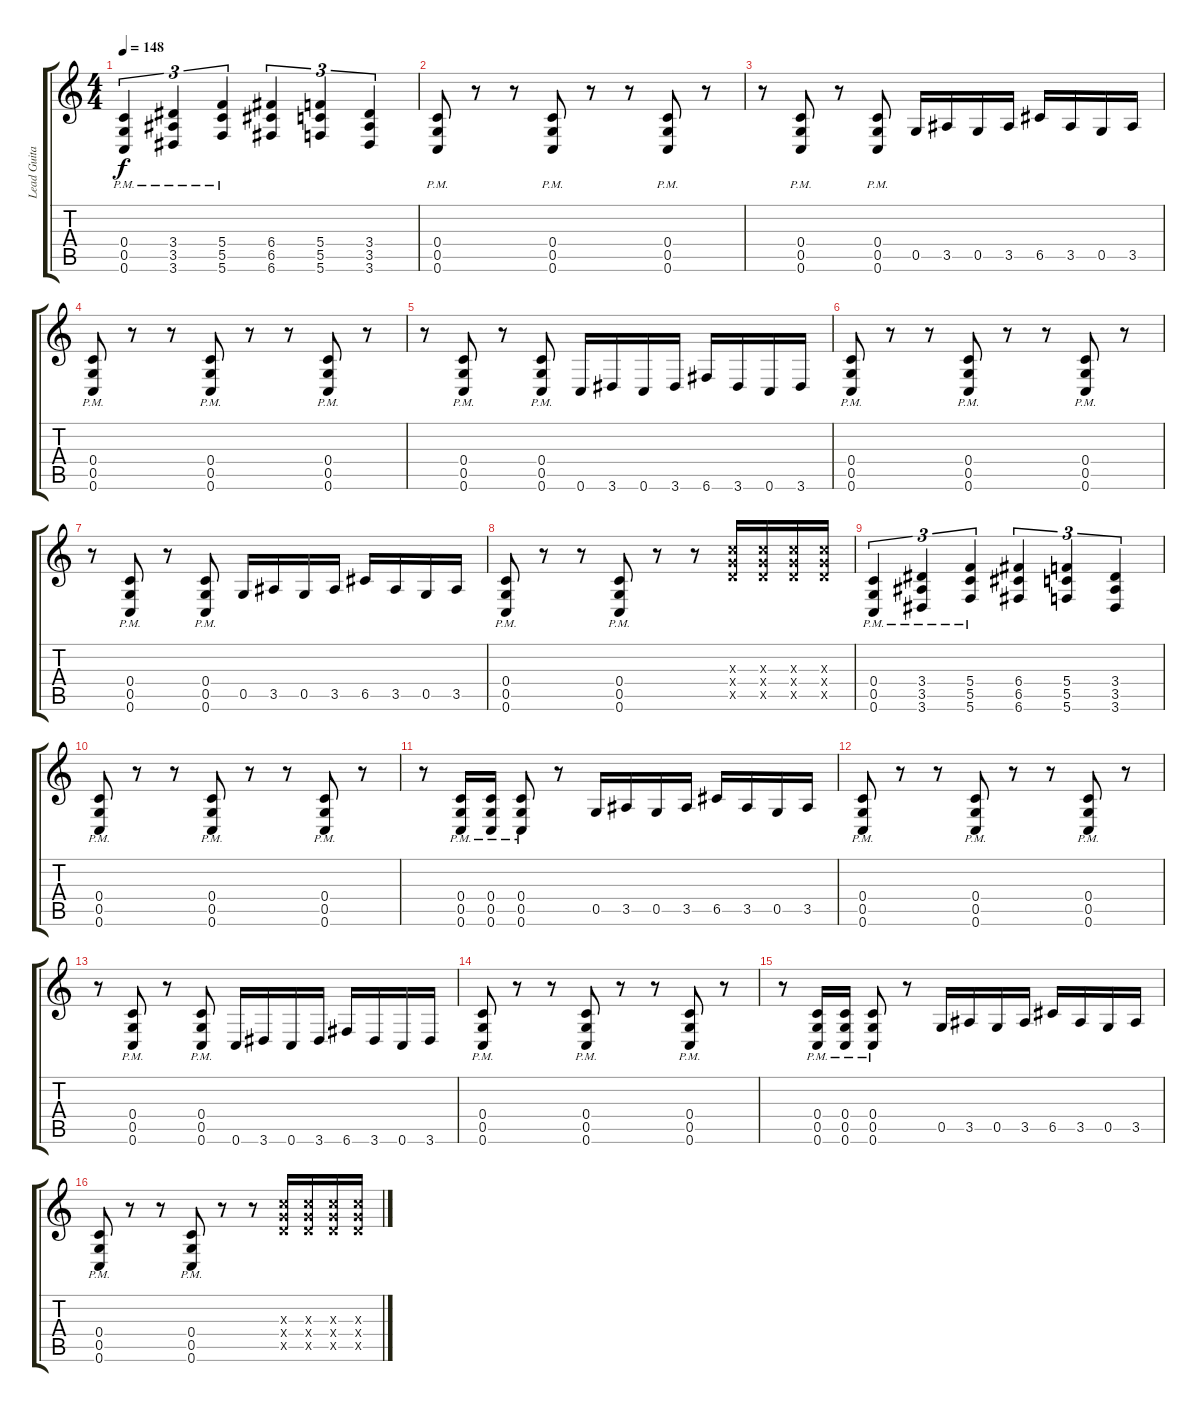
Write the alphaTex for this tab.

\track ("Lead Guitar" "Lead Guita") {instrument distortionguitar}
\staff {score tabs}
\tuning (D4 A3 F3 C3 G2 C2) {hide}
\ts (4 4)
\tempo 148
\clef g2
\ks c
(0.4{pm} 0.5{pm} 0.6{pm}).4{tu (3 2) dy f} (3.4{pm} 3.5{pm} 3.6{pm}).4{tu (3 2)} (5.4{pm} 5.5{pm} 5.6{pm}).4{tu (3 2)} (6.4 6.5 6.6).4{tu (3 2)} (5.4 5.5 5.6).4{tu (3 2)} (3.4 3.5 3.6).4{tu (3 2)} |
(0.4{pm} 0.5{pm} 0.6{pm}).8 r.8 r.8 (0.4{pm} 0.5{pm} 0.6{pm}).8 r.8 r.8 (0.4{pm} 0.5{pm} 0.6{pm}).8 r.8 |
r.8 (0.4{pm} 0.5{pm} 0.6{pm}).8 r.8 (0.4{pm} 0.5{pm} 0.6{pm}).8 0.5.16 3.5.16 0.5.16 3.5.16 6.5.16 3.5.16 0.5.16 3.5.16 |
(0.4{pm} 0.5{pm} 0.6{pm}).8 r.8 r.8 (0.4{pm} 0.5{pm} 0.6{pm}).8 r.8 r.8 (0.4{pm} 0.5{pm} 0.6{pm}).8 r.8 |
r.8 (0.4{pm} 0.5{pm} 0.6{pm}).8 r.8 (0.4{pm} 0.5{pm} 0.6{pm}).8 0.6.16 3.6.16 0.6.16 3.6.16 6.6.16 3.6.16 0.6.16 3.6.16 |
(0.4{pm} 0.5{pm} 0.6{pm}).8 r.8 r.8 (0.4{pm} 0.5{pm} 0.6{pm}).8 r.8 r.8 (0.4{pm} 0.5{pm} 0.6{pm}).8 r.8 |
r.8 (0.4{pm} 0.5{pm} 0.6{pm}).8 r.8 (0.4{pm} 0.5{pm} 0.6{pm}).8 0.5.16 3.5.16 0.5.16 3.5.16 6.5.16 3.5.16 0.5.16 3.5.16 |
(0.4{pm} 0.5{pm} 0.6{pm}).8 r.8 r.8 (0.4{pm} 0.5{pm} 0.6{pm}).8 r.8 r.8 (7.3{x} 7.4{x} 7.5{x}).16 (7.3{x} 7.4{x} 7.5{x}).16 (7.3{x} 7.4{x} 7.5{x}).16 (7.3{x} 7.4{x} 7.5{x}).16 |
(0.4{pm} 0.5{pm} 0.6{pm}).4{tu (3 2)} (3.4{pm} 3.5{pm} 3.6{pm}).4{tu (3 2)} (5.4{pm} 5.5{pm} 5.6{pm}).4{tu (3 2)} (6.4 6.5 6.6).4{tu (3 2)} (5.4 5.5 5.6).4{tu (3 2)} (3.4 3.5 3.6).4{tu (3 2)} |
(0.4{pm} 0.5{pm} 0.6{pm}).8 r.8 r.8 (0.4{pm} 0.5{pm} 0.6{pm}).8 r.8 r.8 (0.4{pm} 0.5{pm} 0.6{pm}).8 r.8 |
r.8 (0.4{pm} 0.5{pm} 0.6{pm}).16 (0.4{pm} 0.5{pm} 0.6{pm}).16 (0.4{pm} 0.5{pm} 0.6{pm}).8 r.8 0.5.16 3.5.16 0.5.16 3.5.16 6.5.16 3.5.16 0.5.16 3.5.16 |
(0.4{pm} 0.5{pm} 0.6{pm}).8 r.8 r.8 (0.4{pm} 0.5{pm} 0.6{pm}).8 r.8 r.8 (0.4{pm} 0.5{pm} 0.6{pm}).8 r.8 |
r.8 (0.4{pm} 0.5{pm} 0.6{pm}).8 r.8 (0.4{pm} 0.5{pm} 0.6{pm}).8 0.6.16 3.6.16 0.6.16 3.6.16 6.6.16 3.6.16 0.6.16 3.6.16 |
(0.4{pm} 0.5{pm} 0.6{pm}).8 r.8 r.8 (0.4{pm} 0.5{pm} 0.6{pm}).8 r.8 r.8 (0.4{pm} 0.5{pm} 0.6{pm}).8 r.8 |
r.8 (0.4{pm} 0.5{pm} 0.6{pm}).16 (0.4{pm} 0.5{pm} 0.6{pm}).16 (0.4{pm} 0.5{pm} 0.6{pm}).8 r.8 0.5.16 3.5.16 0.5.16 3.5.16 6.5.16 3.5.16 0.5.16 3.5.16 |
(0.4{pm} 0.5{pm} 0.6{pm}).8 r.8 r.8 (0.4{pm} 0.5{pm} 0.6{pm}).8 r.8 r.8 (7.3{x} 7.4{x} 7.5{x}).16 (7.3{x} 7.4{x} 7.5{x}).16 (7.3{x} 7.4{x} 7.5{x}).16 (7.3{x} 7.4{x} 7.5{x}).16
